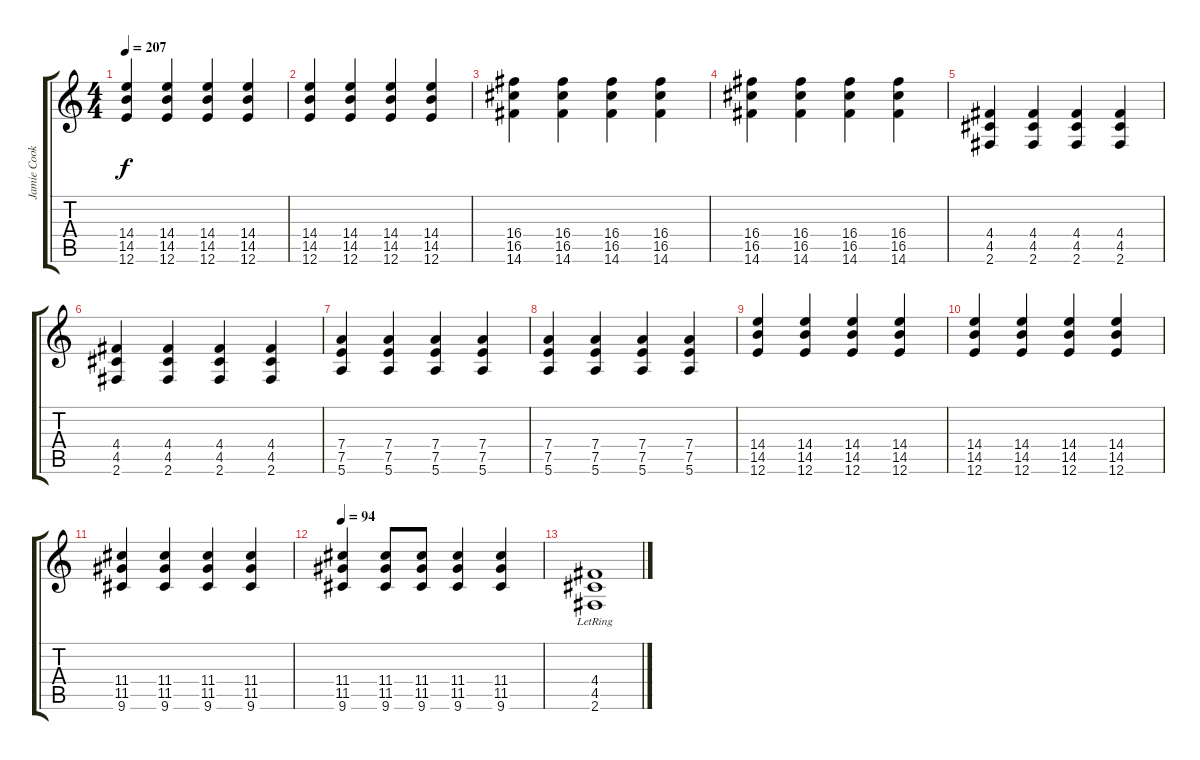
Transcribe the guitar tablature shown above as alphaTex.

\track ("Jamie Cook - Guitarist" "Jamie Cook") {instrument distortionguitar}
\staff {score tabs}
\tuning (E4 B3 G3 D3 A2 E2) {hide}
\ts (4 4)
\tempo 207
\clef g2
\ks c
(14.4 14.5 12.6).4{dy f} (14.4 14.5 12.6).4 (14.4 14.5 12.6).4 (14.4 14.5 12.6).4 |
(14.4 14.5 12.6).4 (14.4 14.5 12.6).4 (14.4 14.5 12.6).4 (14.4 14.5 12.6).4 |
(16.4 16.5 14.6).4 (16.4 16.5 14.6).4 (16.4 16.5 14.6).4 (16.4 16.5 14.6).4 |
(16.4 16.5 14.6).4 (16.4 16.5 14.6).4 (16.4 16.5 14.6).4 (16.4 16.5 14.6).4 |
(4.4 4.5 2.6).4 (4.4 4.5 2.6).4 (4.4 4.5 2.6).4 (4.4 4.5 2.6).4 |
(4.4 4.5 2.6).4 (4.4 4.5 2.6).4 (4.4 4.5 2.6).4 (4.4 4.5 2.6).4 |
(7.4 7.5 5.6).4 (7.4 7.5 5.6).4 (7.4 7.5 5.6).4 (7.4 7.5 5.6).4 |
(7.4 7.5 5.6).4 (7.4 7.5 5.6).4 (7.4 7.5 5.6).4 (7.4 7.5 5.6).4 |
(14.4 14.5 12.6).4 (14.4 14.5 12.6).4 (14.4 14.5 12.6).4 (14.4 14.5 12.6).4 |
(14.4 14.5 12.6).4 (14.4 14.5 12.6).4 (14.4 14.5 12.6).4 (14.4 14.5 12.6).4 |
(11.4 11.5 9.6).4 (11.4 11.5 9.6).4 (11.4 11.5 9.6).4 (11.4 11.5 9.6).4 |
\tempo 94
(11.4 11.5 9.6).4 (11.4 11.5 9.6).8 (11.4 11.5 9.6).8 (11.4 11.5 9.6).4 (11.4 11.5 9.6).4 |
(4.4{lr} 4.5 2.6).1
